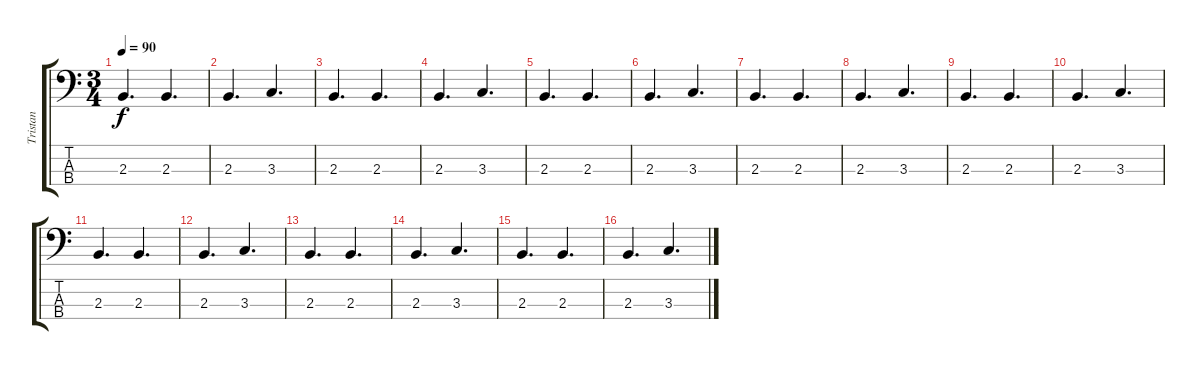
\track ("Tristan" "Tristan") {instrument electricbassfinger}
\staff {score tabs}
\tuning (G2 D2 A1 E1) {hide}
\ts (3 4)
\tempo 90
\clef f4
\ks c
2.3.4{d dy f} 2.3.4{d} |
2.3.4{d} 3.3.4{d} |
2.3.4{d} 2.3.4{d} |
2.3.4{d} 3.3.4{d} |
2.3.4{d} 2.3.4{d} |
2.3.4{d} 3.3.4{d} |
2.3.4{d} 2.3.4{d} |
2.3.4{d} 3.3.4{d} |
2.3.4{d} 2.3.4{d} |
2.3.4{d} 3.3.4{d} |
2.3.4{d} 2.3.4{d} |
2.3.4{d} 3.3.4{d} |
2.3.4{d} 2.3.4{d} |
2.3.4{d} 3.3.4{d} |
2.3.4{d} 2.3.4{d} |
2.3.4{d} 3.3.4{d}
